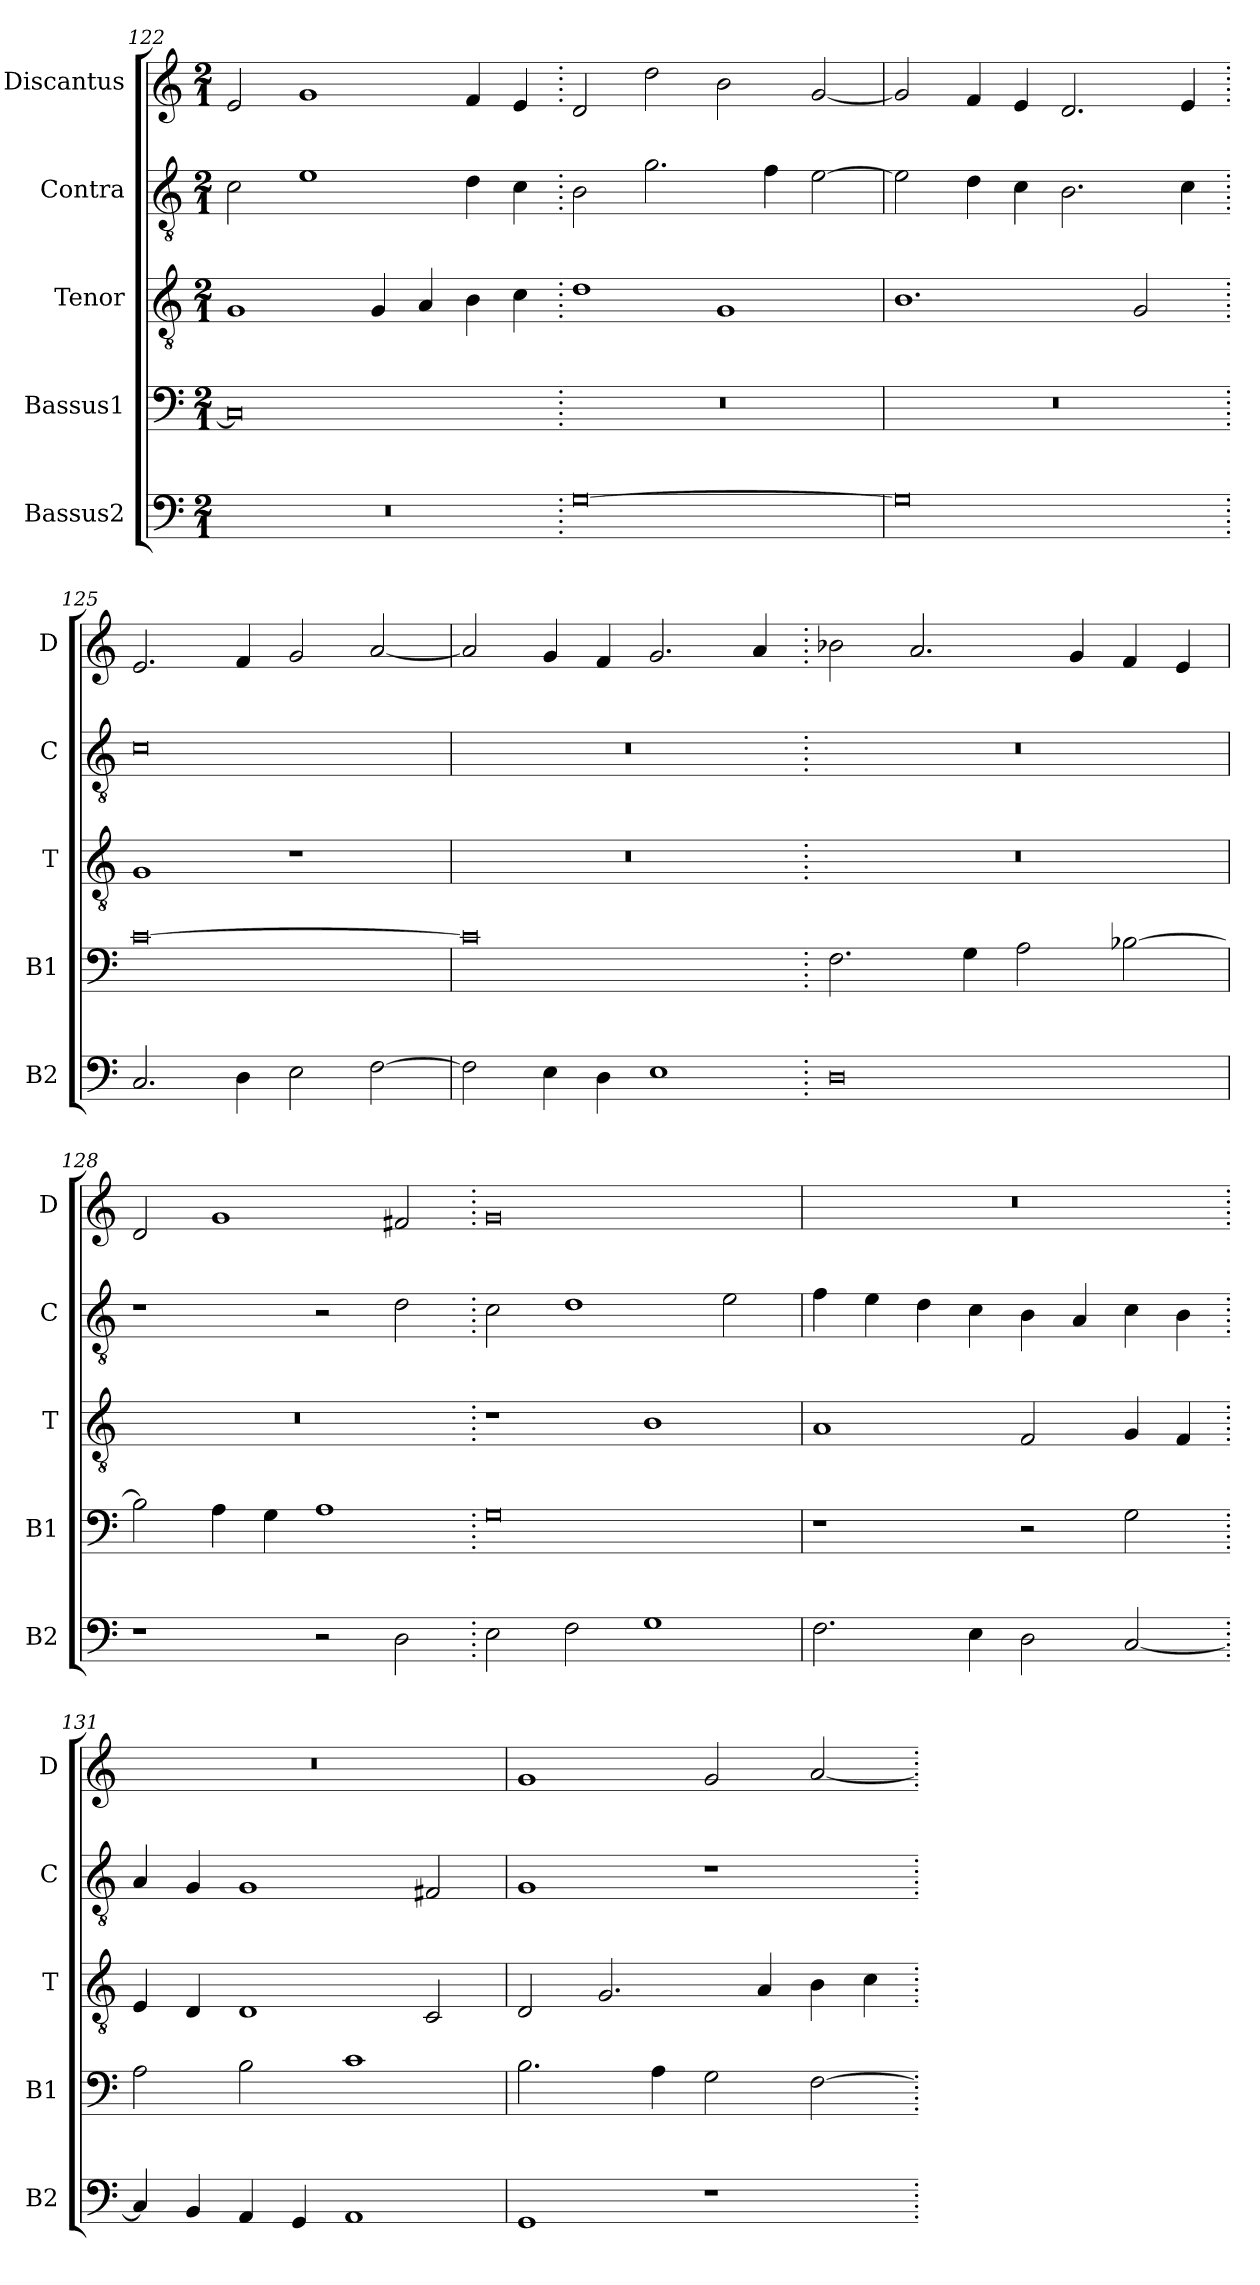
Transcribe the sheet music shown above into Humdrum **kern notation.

**kern	**kern	**kern	**kern	**kern
*part5	*part4	*part3	*part2	*part1
*staff5	*staff4	*staff3	*staff2	*staff1
*I"Bassus2	*I"Bassus1	*I"Tenor	*I"Contra	*I"Discantus
*I'B2	*I'B1	*I'T	*I'C	*I'D
*clefF4	*clefF4	*clefGv2	*clefGv2	*clefG2
*k[]	*k[]	*k[]	*k[]	*k[]
*M2/1	*M2/1	*M2/1	*M2/1	*M2/1
=122	=122	=122	=122	=122
0r	0C]	1G	2c\	2e/
.	.	.	1e	1g
.	.	4G/	.	.
.	.	4A/	.	.
.	.	4B\	4d\	4f/
.	.	4c\	4c\	4e/
=123.	=123.	=123.	=123.	=123.
[0G	0r	1d	2B\	2d/
.	.	.	2.g\	2dd\
.	.	1G	.	2b\
.	.	.	4f\	.
.	.	.	[2e\	[2g/
=124	=124	=124	=124	=124
0G]	0r	1.B	2e\]	2g/]
.	.	.	4d\	4f/
.	.	.	4c\	4e/
.	.	.	2.B\	2.d/
.	.	2G/	.	.
.	.	.	4c\	4e/
=125.	=125.	=125.	=125.	=125.
2.C/	[0c	1G	0c	2.e/
4D\	.	.	.	4f/
2E\	.	1r	.	2g/
[2F\	.	.	.	[2a/
=126	=126	=126	=126	=126
2F\]	0c]	0r	0r	2a/]
4E\	.	.	.	4g/
4D\	.	.	.	4f/
1E	.	.	.	2.g/
.	.	.	.	4a/
=127.	=127.	=127.	=127.	=127.
0D	2.F\	0r	0r	2b-X\
.	.	.	.	2.a/
.	4G\	.	.	.
.	2A\	.	.	.
.	.	.	.	4g/
.	[2B-X\	.	.	4f/
.	.	.	.	4e/
=128	=128	=128	=128	=128
1r	2B-\]	0r	1r	2d/
.	4A\	.	.	1g
.	4G\	.	.	.
2r	1A	.	2r	.
2D\	.	.	2d\	2f#X/
=129.	=129.	=129.	=129.	=129.
2E\	0G	1r	2c\	0g
2F\	.	.	1d	.
1G	.	1B	.	.
.	.	.	2e\	.
=130	=130	=130	=130	=130
2.F\	1r	1A	4f\	0r
.	.	.	4e\	.
.	.	.	4d\	.
4E\	.	.	4c\	.
2D\	2r	2F/	4B\	.
.	.	.	4A/	.
[2C/	2G\	4G/	4c\	.
.	.	4F/	4B\	.
=131.	=131.	=131.	=131.	=131.
4C/]	2A\	4E/	4A/	0r
4BB/	.	4D/	4G/	.
4AA/	2B\	1D	1G	.
4GG/	.	.	.	.
1AA	1c	.	.	.
.	.	2C/	2F#X/	.
=132	=132	=132	=132	=132
1GG	2.B\	2D/	1G	1g
.	.	2.G/	.	.
.	4A\	.	.	.
1r	2G\	.	1r	2g/
.	.	4A/	.	.
.	[2F\	4B\	.	[2a/
.	.	4c\	.	.
=.	=.	=.	=.	=.
*-	*-	*-	*-	*-
